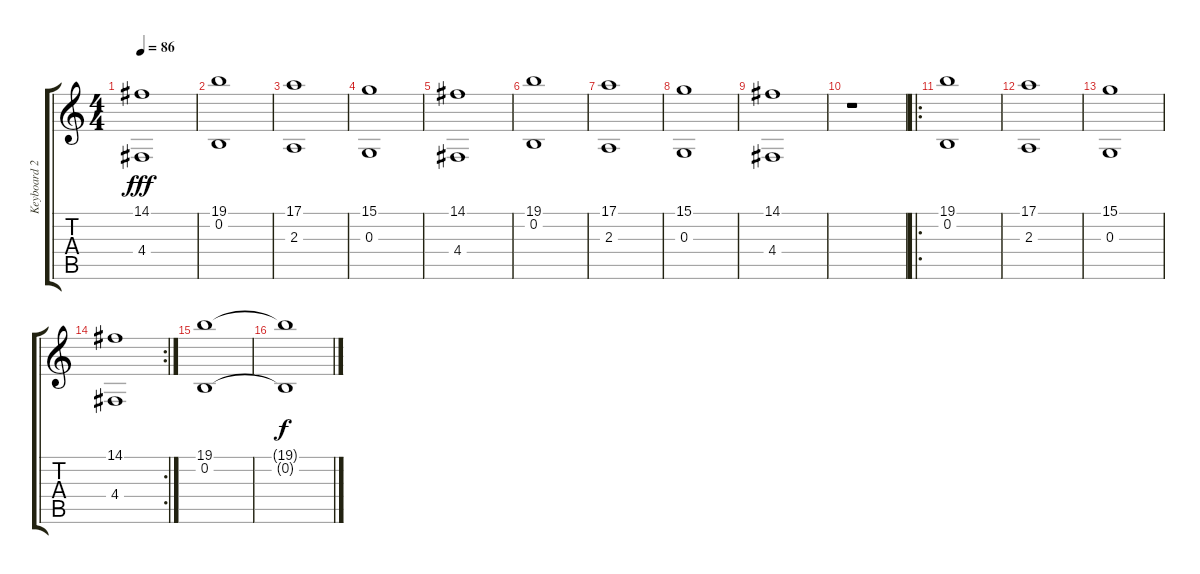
\track ("Keyboard 2" "Keyboard 2") {instrument tremolostrings}
\staff {score tabs}
\tuning (E4 B3 G3 D3 A2 E2) {hide}
\ts (4 4)
\tempo 86
\clef g2
\ks c
(14.1 4.4).1{dy fff} |
(19.1 0.2).1 |
(17.1 2.3).1 |
(15.1 0.3).1 |
(14.1 4.4).1 |
(19.1 0.2).1 |
(17.1 2.3).1 |
(15.1 0.3).1 |
(14.1 4.4).1 |
r.1 |
\ro
(19.1 0.2).1 |
(17.1 2.3).1 |
(15.1 0.3).1 |
\rc 2
(14.1 4.4).1 |
(19.1 0.2).1 |
(19.1{t} 0.2{t}).1{dy f}
